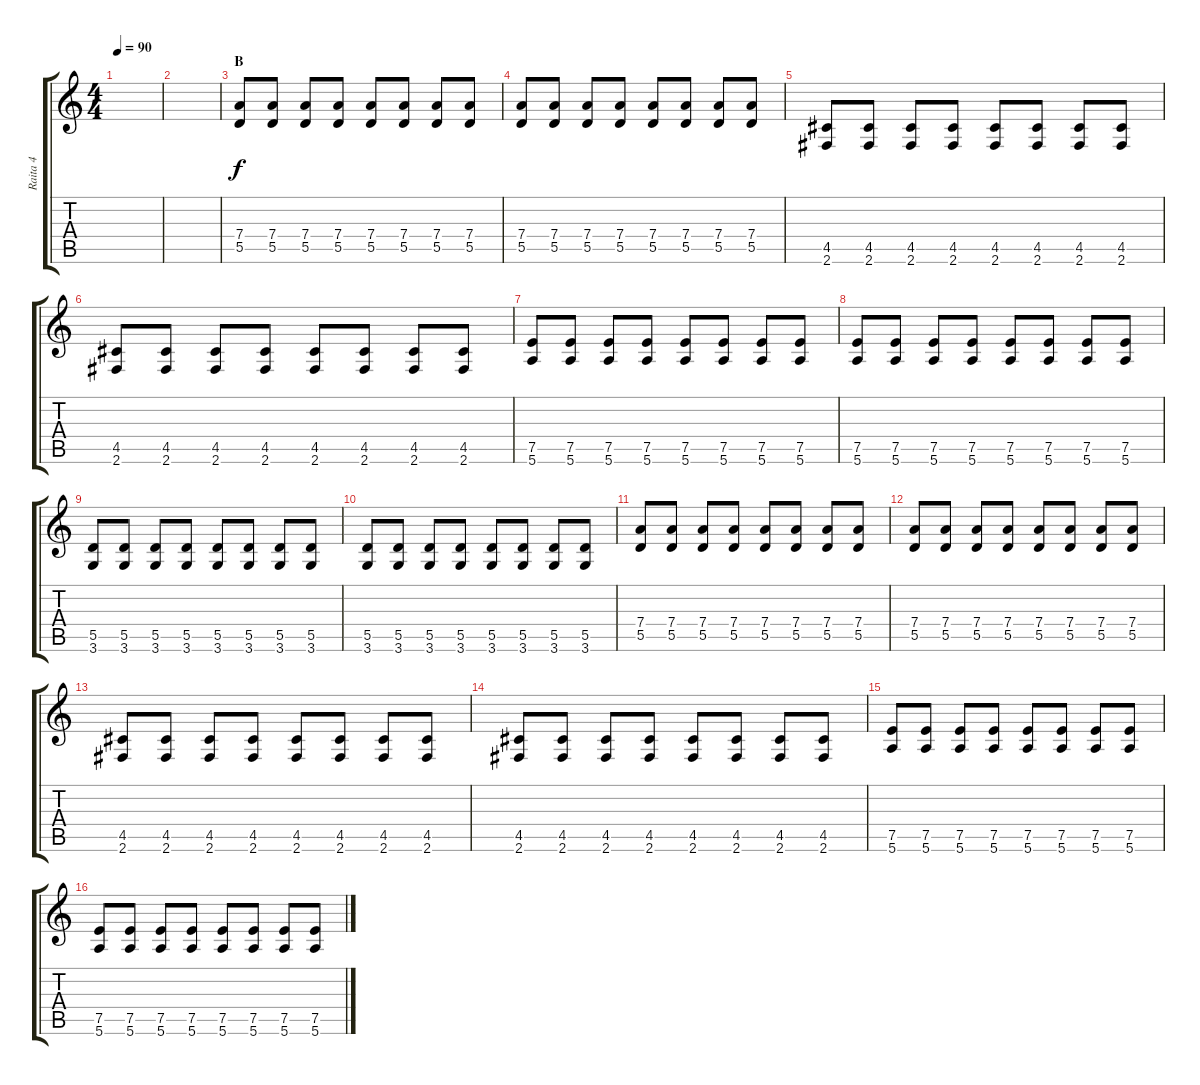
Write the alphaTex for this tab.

\track ("Raita 4" "Raita 4") {instrument overdrivenguitar}
\staff {score tabs}
\tuning (E4 B3 G3 D3 A2 E2) {hide}
\ts (4 4)
\tempo 90
\clef g2
\ks c
|
|
\section ("" "B")
(7.4 5.5).8 (7.4 5.5).8 (7.4 5.5).8 (7.4 5.5).8 (7.4 5.5).8 (7.4 5.5).8 (7.4 5.5).8 (7.4 5.5).8 |
(7.4 5.5).8 (7.4 5.5).8 (7.4 5.5).8 (7.4 5.5).8 (7.4 5.5).8 (7.4 5.5).8 (7.4 5.5).8 (7.4 5.5).8 |
(4.5 2.6).8 (4.5 2.6).8 (4.5 2.6).8 (4.5 2.6).8 (4.5 2.6).8 (4.5 2.6).8 (4.5 2.6).8 (4.5 2.6).8 |
(4.5 2.6).8 (4.5 2.6).8 (4.5 2.6).8 (4.5 2.6).8 (4.5 2.6).8 (4.5 2.6).8 (4.5 2.6).8 (4.5 2.6).8 |
(7.5 5.6).8 (7.5 5.6).8 (7.5 5.6).8 (7.5 5.6).8 (7.5 5.6).8 (7.5 5.6).8 (7.5 5.6).8 (7.5 5.6).8 |
(7.5 5.6).8 (7.5 5.6).8 (7.5 5.6).8 (7.5 5.6).8 (7.5 5.6).8 (7.5 5.6).8 (7.5 5.6).8 (7.5 5.6).8 |
(5.5 3.6).8 (5.5 3.6).8 (5.5 3.6).8 (5.5 3.6).8 (5.5 3.6).8 (5.5 3.6).8 (5.5 3.6).8 (5.5 3.6).8 |
(5.5 3.6).8 (5.5 3.6).8 (5.5 3.6).8 (5.5 3.6).8 (5.5 3.6).8 (5.5 3.6).8 (5.5 3.6).8 (5.5 3.6).8 |
(7.4 5.5).8 (7.4 5.5).8 (7.4 5.5).8 (7.4 5.5).8 (7.4 5.5).8 (7.4 5.5).8 (7.4 5.5).8 (7.4 5.5).8 |
(7.4 5.5).8 (7.4 5.5).8 (7.4 5.5).8 (7.4 5.5).8 (7.4 5.5).8 (7.4 5.5).8 (7.4 5.5).8 (7.4 5.5).8 |
(4.5 2.6).8 (4.5 2.6).8 (4.5 2.6).8 (4.5 2.6).8 (4.5 2.6).8 (4.5 2.6).8 (4.5 2.6).8 (4.5 2.6).8 |
(4.5 2.6).8 (4.5 2.6).8 (4.5 2.6).8 (4.5 2.6).8 (4.5 2.6).8 (4.5 2.6).8 (4.5 2.6).8 (4.5 2.6).8 |
(7.5 5.6).8 (7.5 5.6).8 (7.5 5.6).8 (7.5 5.6).8 (7.5 5.6).8 (7.5 5.6).8 (7.5 5.6).8 (7.5 5.6).8 |
(7.5 5.6).8 (7.5 5.6).8 (7.5 5.6).8 (7.5 5.6).8 (7.5 5.6).8 (7.5 5.6).8 (7.5 5.6).8 (7.5 5.6).8
